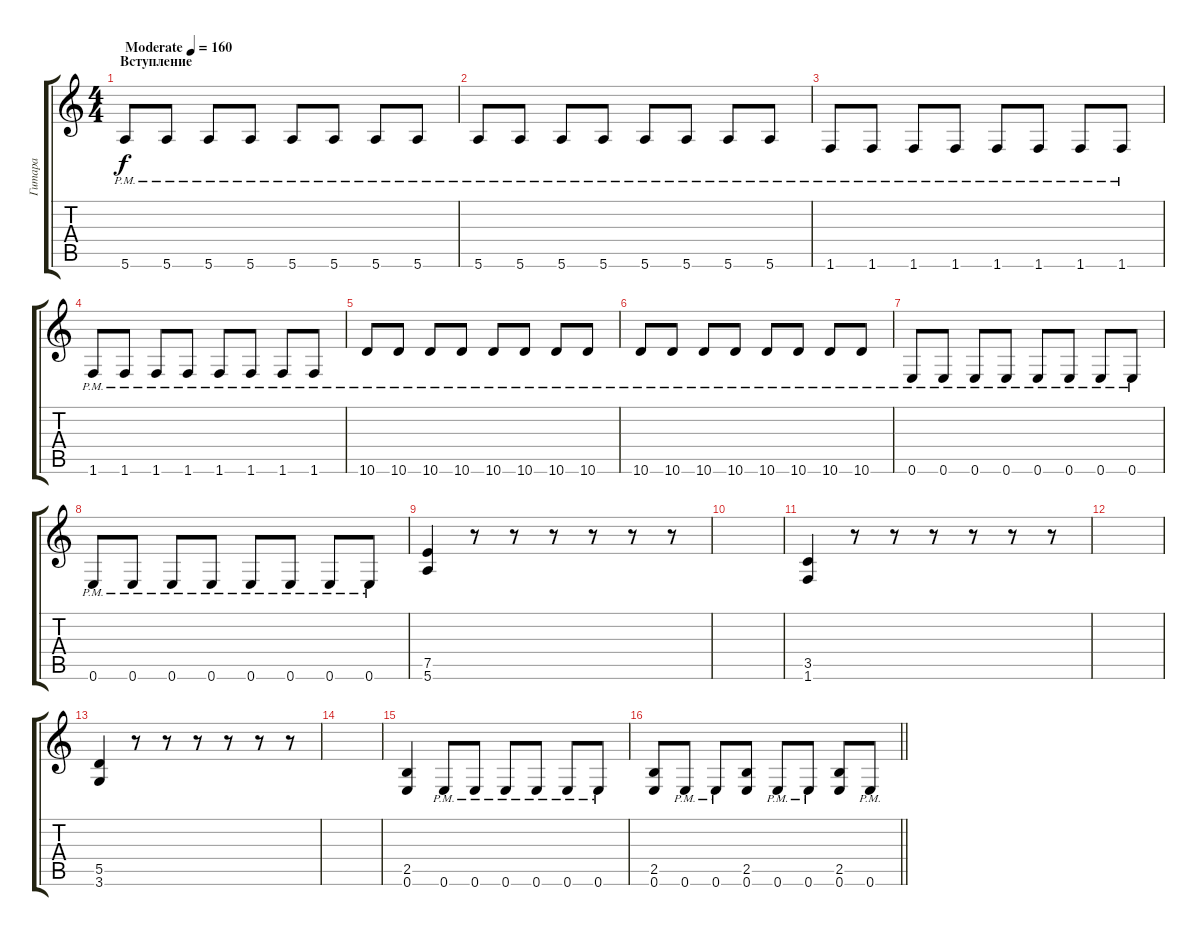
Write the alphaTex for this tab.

\track ("Гитара" "Гитара") {instrument overdrivenguitar}
\staff {score tabs}
\tuning (E4 B3 G3 D3 A2 E2) {hide}
\ts (4 4)
\section ("" "Вступление")
\tempo (160 "Moderate")
\clef g2
\ks c
5.6{pm}.8{dy f instrument overdrivenguitar} 5.6{pm}.8 5.6{pm}.8 5.6{pm}.8 5.6{pm}.8 5.6{pm}.8 5.6{pm}.8 5.6{pm}.8 |
5.6{pm}.8 5.6{pm}.8 5.6{pm}.8 5.6{pm}.8 5.6{pm}.8 5.6{pm}.8 5.6{pm}.8 5.6{pm}.8 |
1.6{pm}.8 1.6{pm}.8 1.6{pm}.8 1.6{pm}.8 1.6{pm}.8 1.6{pm}.8 1.6{pm}.8 1.6{pm}.8 |
1.6{pm}.8 1.6{pm}.8 1.6{pm}.8 1.6{pm}.8 1.6{pm}.8 1.6{pm}.8 1.6{pm}.8 1.6{pm}.8 |
10.6{pm}.8 10.6{pm}.8 10.6{pm}.8 10.6{pm}.8 10.6{pm}.8 10.6{pm}.8 10.6{pm}.8 10.6{pm}.8 |
10.6{pm}.8 10.6{pm}.8 10.6{pm}.8 10.6{pm}.8 10.6{pm}.8 10.6{pm}.8 10.6{pm}.8 10.6{pm}.8 |
0.6{pm}.8 0.6{pm}.8 0.6{pm}.8 0.6{pm}.8 0.6{pm}.8 0.6{pm}.8 0.6{pm}.8 0.6{pm}.8 |
0.6{pm}.8 0.6{pm}.8 0.6{pm}.8 0.6{pm}.8 0.6{pm}.8 0.6{pm}.8 0.6{pm}.8 0.6{pm}.8 |
(7.5 5.6).4 r.8 r.8 r.8 r.8 r.8 r.8 |
|
(3.5 1.6).4 r.8 r.8 r.8 r.8 r.8 r.8 |
|
(5.5 3.6).4 r.8 r.8 r.8 r.8 r.8 r.8 |
|
(2.5 0.6).4 0.6{pm}.8 0.6{pm}.8 0.6{pm}.8 0.6{pm}.8 0.6{pm}.8 0.6{pm}.8 |
\barLineRight lightlight
(2.5 0.6).8 0.6{pm}.8 0.6{pm}.8 (2.5 0.6).8 0.6{pm}.8 0.6{pm}.8 (2.5 0.6).8 0.6{pm}.8
